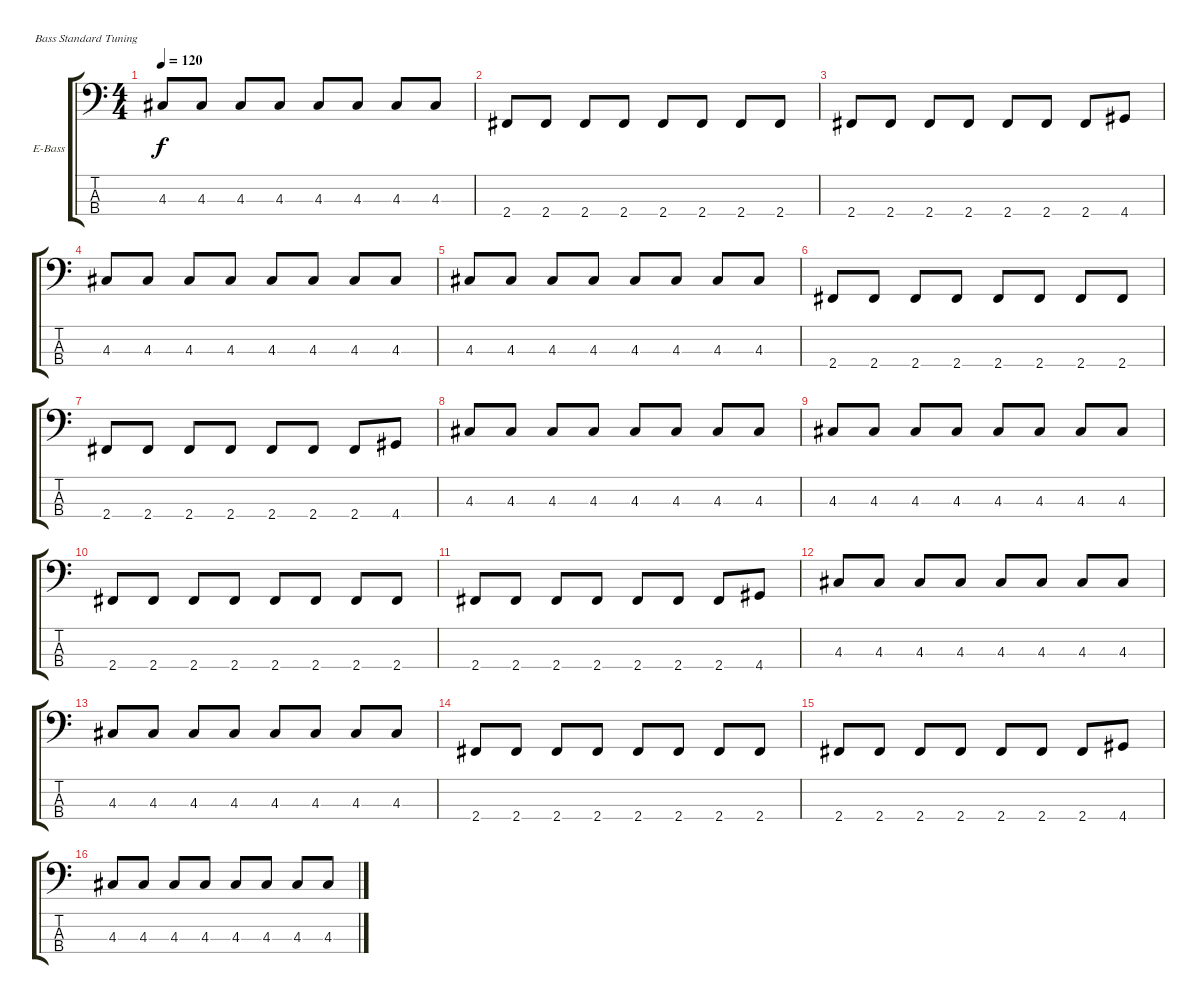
\bracketExtendMode groupsimilarinstruments
\firstSystemTrackNameOrientation horizontal
\otherSystemsTrackNameOrientation horizontal
\track ("È. Òèõîìèðîâ" "E-Bass") {instrument electricbassfinger}
\staff {score tabs}
\tuning (G2 D2 A1 E1)
\ts (4 4)
\tempo 120
\clef f4
\ks c
4.3.8{dy f} 4.3.8 4.3.8 4.3.8 4.3.8 4.3.8 4.3.8 4.3.8 |
2.4.8 2.4.8 2.4.8 2.4.8 2.4.8 2.4.8 2.4.8 2.4.8 |
2.4.8 2.4.8 2.4.8 2.4.8 2.4.8 2.4.8 2.4.8 4.4.8 |
4.3.8 4.3.8 4.3.8 4.3.8 4.3.8 4.3.8 4.3.8 4.3.8 |
4.3.8 4.3.8 4.3.8 4.3.8 4.3.8 4.3.8 4.3.8 4.3.8 |
2.4.8 2.4.8 2.4.8 2.4.8 2.4.8 2.4.8 2.4.8 2.4.8 |
2.4.8 2.4.8 2.4.8 2.4.8 2.4.8 2.4.8 2.4.8 4.4.8 |
4.3.8 4.3.8 4.3.8 4.3.8 4.3.8 4.3.8 4.3.8 4.3.8 |
4.3.8 4.3.8 4.3.8 4.3.8 4.3.8 4.3.8 4.3.8 4.3.8 |
2.4.8 2.4.8 2.4.8 2.4.8 2.4.8 2.4.8 2.4.8 2.4.8 |
2.4.8 2.4.8 2.4.8 2.4.8 2.4.8 2.4.8 2.4.8 4.4.8 |
4.3.8 4.3.8 4.3.8 4.3.8 4.3.8 4.3.8 4.3.8 4.3.8 |
4.3.8 4.3.8 4.3.8 4.3.8 4.3.8 4.3.8 4.3.8 4.3.8 |
2.4.8 2.4.8 2.4.8 2.4.8 2.4.8 2.4.8 2.4.8 2.4.8 |
2.4.8 2.4.8 2.4.8 2.4.8 2.4.8 2.4.8 2.4.8 4.4.8 |
4.3.8 4.3.8 4.3.8 4.3.8 4.3.8 4.3.8 4.3.8 4.3.8
